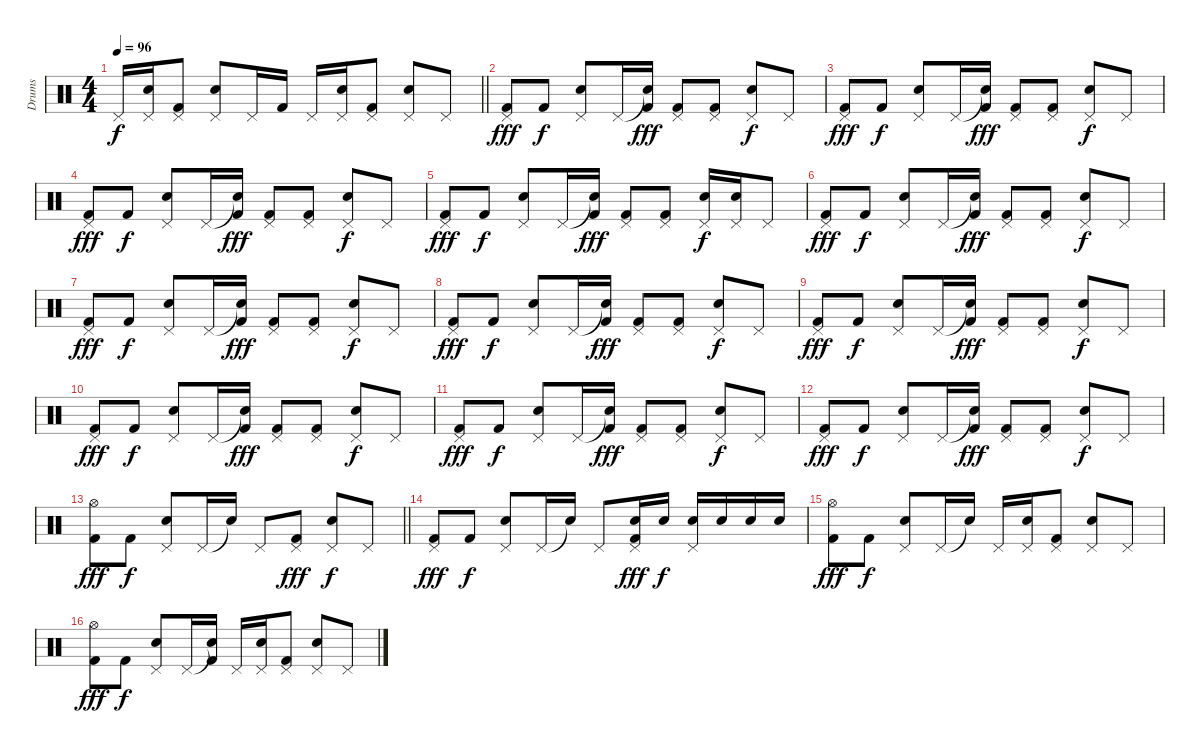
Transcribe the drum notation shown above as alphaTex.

\track ("Drums" "Drums") {solo instrument percussion}
\staff {score}
\articulation defaults
\ts (4 4)
\tempo 96
\clef neutral
\barLineRight lightlight
\ks c "Pedal Hi-Hat (hit)".16{dy f}
("Pedal Hi-Hat (hit)" "Snare (hit) 2").16 ("Pedal Hi-Hat (hit)" "Kick (hit) 2").8 ("Pedal Hi-Hat (hit)" "Snare (hit) 2").8 "Pedal Hi-Hat (hit)".16 "Kick (hit) 2".16 "Pedal Hi-Hat (hit)".16 ("Pedal Hi-Hat (hit)" "Snare (hit) 2").16 ("Pedal Hi-Hat (hit)" "Kick (hit) 2").8 ("Pedal Hi-Hat (hit)" "Snare (hit) 2").8 "Pedal Hi-Hat (hit)".8 |
("Pedal Hi-Hat (hit)" "Kick (hit) 2").8{dy fff} "Kick (hit) 2".8{dy f} ("Pedal Hi-Hat (hit)" "Snare (hit) 2").8 "Pedal Hi-Hat (hit)".16 ("Snare (hit)"{t} "Kick (hit) 2").16{dy fff} ("Pedal Hi-Hat (hit)" "Kick (hit) 2").8 ("Pedal Hi-Hat (hit)" "Kick (hit) 2").8 ("Pedal Hi-Hat (hit)" "Snare (hit) 2").8{dy f} "Pedal Hi-Hat (hit)".8 |
("Pedal Hi-Hat (hit)" "Kick (hit) 2").8{dy fff} "Kick (hit) 2".8{dy f} ("Pedal Hi-Hat (hit)" "Snare (hit) 2").8 "Pedal Hi-Hat (hit)".16 ("Snare (hit)"{t} "Kick (hit) 2").16{dy fff} ("Pedal Hi-Hat (hit)" "Kick (hit) 2").8 ("Pedal Hi-Hat (hit)" "Kick (hit) 2").8 ("Pedal Hi-Hat (hit)" "Snare (hit) 2").8{dy f} "Pedal Hi-Hat (hit)".8 |
("Pedal Hi-Hat (hit)" "Kick (hit) 2").8{dy fff} "Kick (hit) 2".8{dy f} ("Pedal Hi-Hat (hit)" "Snare (hit) 2").8 "Pedal Hi-Hat (hit)".16 ("Snare (hit)"{t} "Kick (hit) 2").16{dy fff} ("Pedal Hi-Hat (hit)" "Kick (hit) 2").8 ("Pedal Hi-Hat (hit)" "Kick (hit) 2").8 ("Pedal Hi-Hat (hit)" "Snare (hit) 2").8{dy f} "Pedal Hi-Hat (hit)".8 |
("Pedal Hi-Hat (hit)" "Kick (hit) 2").8{dy fff} "Kick (hit) 2".8{dy f} ("Pedal Hi-Hat (hit)" "Snare (hit) 2").8 "Pedal Hi-Hat (hit)".16 ("Snare (hit)"{t} "Kick (hit) 2").16{dy fff} ("Pedal Hi-Hat (hit)" "Kick (hit) 2").8 ("Pedal Hi-Hat (hit)" "Kick (hit) 2").8 ("Pedal Hi-Hat (hit)" "Snare (hit) 2").16{dy f} ("Pedal Hi-Hat (hit)" "Snare (hit) 2").16 "Pedal Hi-Hat (hit)".8 |
("Pedal Hi-Hat (hit)" "Kick (hit) 2").8{dy fff} "Kick (hit) 2".8{dy f} ("Pedal Hi-Hat (hit)" "Snare (hit) 2").8 "Pedal Hi-Hat (hit)".16 ("Snare (hit)"{t} "Kick (hit) 2").16{dy fff} ("Pedal Hi-Hat (hit)" "Kick (hit) 2").8 ("Pedal Hi-Hat (hit)" "Kick (hit) 2").8 ("Pedal Hi-Hat (hit)" "Snare (hit) 2").8{dy f} "Pedal Hi-Hat (hit)".8 |
("Pedal Hi-Hat (hit)" "Kick (hit) 2").8{dy fff} "Kick (hit) 2".8{dy f} ("Pedal Hi-Hat (hit)" "Snare (hit) 2").8 "Pedal Hi-Hat (hit)".16 ("Snare (hit)"{t} "Kick (hit) 2").16{dy fff} ("Pedal Hi-Hat (hit)" "Kick (hit) 2").8 ("Pedal Hi-Hat (hit)" "Kick (hit) 2").8 ("Pedal Hi-Hat (hit)" "Snare (hit) 2").8{dy f} "Pedal Hi-Hat (hit)".8 |
("Pedal Hi-Hat (hit)" "Kick (hit) 2").8{dy fff} "Kick (hit) 2".8{dy f} ("Pedal Hi-Hat (hit)" "Snare (hit) 2").8 "Pedal Hi-Hat (hit)".16 ("Snare (hit)"{t} "Kick (hit) 2").16{dy fff} ("Pedal Hi-Hat (hit)" "Kick (hit) 2").8 ("Pedal Hi-Hat (hit)" "Kick (hit) 2").8 ("Pedal Hi-Hat (hit)" "Snare (hit) 2").8{dy f} "Pedal Hi-Hat (hit)".8 |
("Pedal Hi-Hat (hit)" "Kick (hit) 2").8{dy fff} "Kick (hit) 2".8{dy f} ("Pedal Hi-Hat (hit)" "Snare (hit) 2").8 "Pedal Hi-Hat (hit)".16 ("Snare (hit)"{t} "Kick (hit) 2").16{dy fff} ("Pedal Hi-Hat (hit)" "Kick (hit) 2").8 ("Pedal Hi-Hat (hit)" "Kick (hit) 2").8 ("Pedal Hi-Hat (hit)" "Snare (hit) 2").8{dy f} "Pedal Hi-Hat (hit)".8 |
("Pedal Hi-Hat (hit)" "Kick (hit) 2").8{dy fff} "Kick (hit) 2".8{dy f} ("Pedal Hi-Hat (hit)" "Snare (hit) 2").8 "Pedal Hi-Hat (hit)".16 ("Snare (hit)"{t} "Kick (hit) 2").16{dy fff} ("Pedal Hi-Hat (hit)" "Kick (hit) 2").8 ("Pedal Hi-Hat (hit)" "Kick (hit) 2").8 ("Pedal Hi-Hat (hit)" "Snare (hit) 2").8{dy f} "Pedal Hi-Hat (hit)".8 |
("Pedal Hi-Hat (hit)" "Kick (hit) 2").8{dy fff} "Kick (hit) 2".8{dy f} ("Pedal Hi-Hat (hit)" "Snare (hit) 2").8 "Pedal Hi-Hat (hit)".16 ("Snare (hit)"{t} "Kick (hit) 2").16{dy fff} ("Pedal Hi-Hat (hit)" "Kick (hit) 2").8 ("Pedal Hi-Hat (hit)" "Kick (hit) 2").8 ("Pedal Hi-Hat (hit)" "Snare (hit) 2").8{dy f} "Pedal Hi-Hat (hit)".8 |
("Pedal Hi-Hat (hit)" "Kick (hit) 2").8{dy fff} "Kick (hit) 2".8{dy f} ("Pedal Hi-Hat (hit)" "Snare (hit) 2").8 "Pedal Hi-Hat (hit)".16 ("Snare (hit)"{t} "Kick (hit) 2").16{dy fff} ("Pedal Hi-Hat (hit)" "Kick (hit) 2").8 ("Pedal Hi-Hat (hit)" "Kick (hit) 2").8 ("Pedal Hi-Hat (hit)" "Snare (hit) 2").8{dy f} "Pedal Hi-Hat (hit)".8 |
\barLineRight lightlight
("Hi-Hat (open)" "Kick (hit) 2").8{dy fff} "Kick (hit) 2".8{dy f} ("Pedal Hi-Hat (hit)" "Snare (hit) 2").8 "Pedal Hi-Hat (hit)".16 "Snare (hit)"{t}.16 "Pedal Hi-Hat (hit)".8 ("Pedal Hi-Hat (hit)" "Kick (hit) 2").8{dy fff} ("Pedal Hi-Hat (hit)" "Snare (hit) 2").8{dy f} "Pedal Hi-Hat (hit)".8 |
("Pedal Hi-Hat (hit)" "Kick (hit) 2").8{dy fff} "Kick (hit) 2".8{dy f} ("Pedal Hi-Hat (hit)" "Snare (hit) 2").8 "Pedal Hi-Hat (hit)".16 "Snare (hit)"{t}.16 "Pedal Hi-Hat (hit)".8 ("Pedal Hi-Hat (hit)" "Snare (hit) 2" "Kick (hit) 2").16{dy fff} "Snare (hit) 2".16{dy f} ("Pedal Hi-Hat (hit)" "Snare (hit) 2").16 "Snare (hit) 2".16 "Snare (hit) 2".16 "Snare (hit) 2".16 |
("Hi-Hat (open)" "Kick (hit) 2").8{dy fff} "Kick (hit) 2".8{dy f} ("Pedal Hi-Hat (hit)" "Snare (hit) 2").8 "Pedal Hi-Hat (hit)".16 "Snare (hit)"{t}.16 "Pedal Hi-Hat (hit)".16 ("Pedal Hi-Hat (hit)" "Snare (hit) 2").16 ("Pedal Hi-Hat (hit)" "Kick (hit) 2").8 ("Pedal Hi-Hat (hit)" "Snare (hit) 2").8 "Pedal Hi-Hat (hit)".8 |
("Hi-Hat (open)" "Kick (hit) 2").8{dy fff} "Kick (hit) 2".8{dy f} ("Pedal Hi-Hat (hit)" "Snare (hit) 2").8 "Pedal Hi-Hat (hit)".16 ("Snare (hit)"{t} "Kick (hit) 2").16 "Pedal Hi-Hat (hit)".16 ("Pedal Hi-Hat (hit)" "Snare (hit) 2").16 ("Pedal Hi-Hat (hit)" "Kick (hit) 2").8 ("Pedal Hi-Hat (hit)" "Snare (hit) 2").8 "Pedal Hi-Hat (hit)".8
